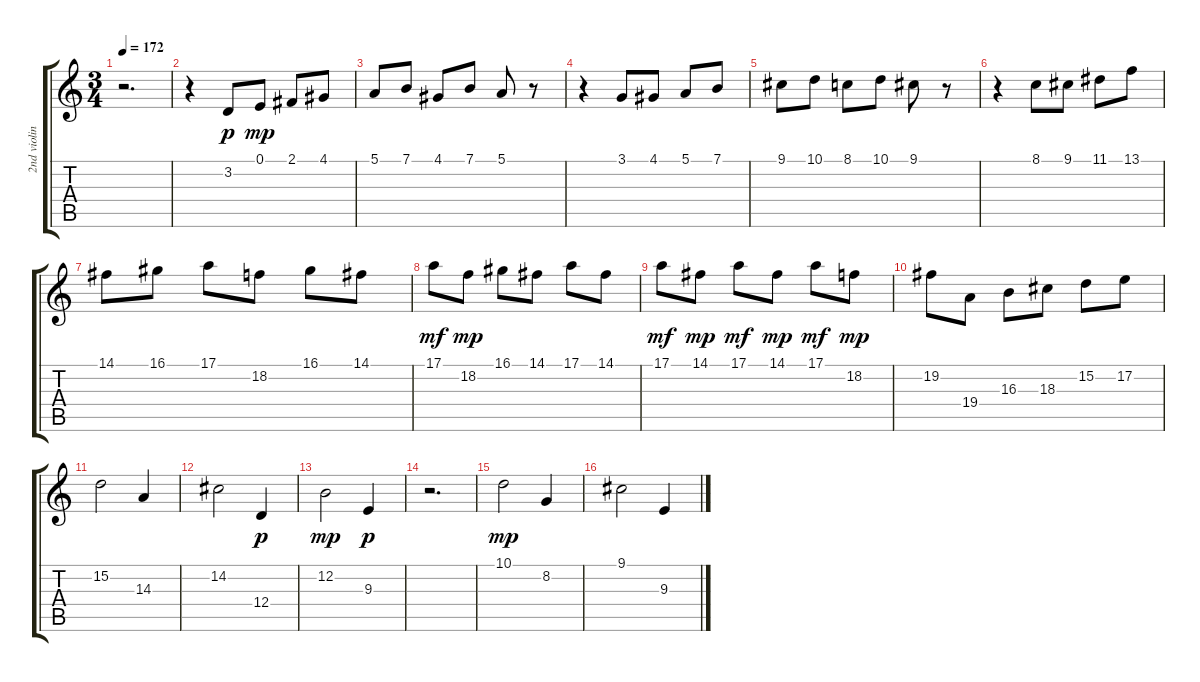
\track ("2nd violins" "2nd violin") {instrument stringensemble1}
\staff {score tabs}
\tuning (E4 B3 G3 D3 A2 E2) {hide}
\ts (3 4)
\tempo 172
\clef g2
\ks c
r.2{d dy p} |
r.4 3.2.8 0.1.8{dy mp} 2.1.8 4.1.8 |
5.1.8 7.1.8 4.1.8 7.1.8 5.1.8 r.8 |
r.4 3.1.8 4.1.8 5.1.8 7.1.8 |
9.1.8 10.1.8 8.1.8 10.1.8 9.1.8 r.8 |
r.4 8.1.8 9.1.8 11.1.8 13.1.8 |
14.1.8 16.1.8 17.1.8 18.2.8 16.1.8 14.1.8 |
17.1.8{dy mf} 18.2.8{dy mp} 16.1.8 14.1.8 17.1.8 14.1.8 |
17.1.8{dy mf} 14.1.8{dy mp} 17.1.8{dy mf} 14.1.8{dy mp} 17.1.8{dy mf} 18.2.8{dy mp} |
19.2.8 19.4.8 16.3.8 18.3.8 15.2.8 17.2.8 |
15.2.2 14.3.4 |
14.2.2 12.4.4{dy p} |
12.2.2{dy mp} 9.3.4{dy p} |
r.2{d} |
10.1.2{dy mp} 8.2.4 |
9.1.2 9.3.4
